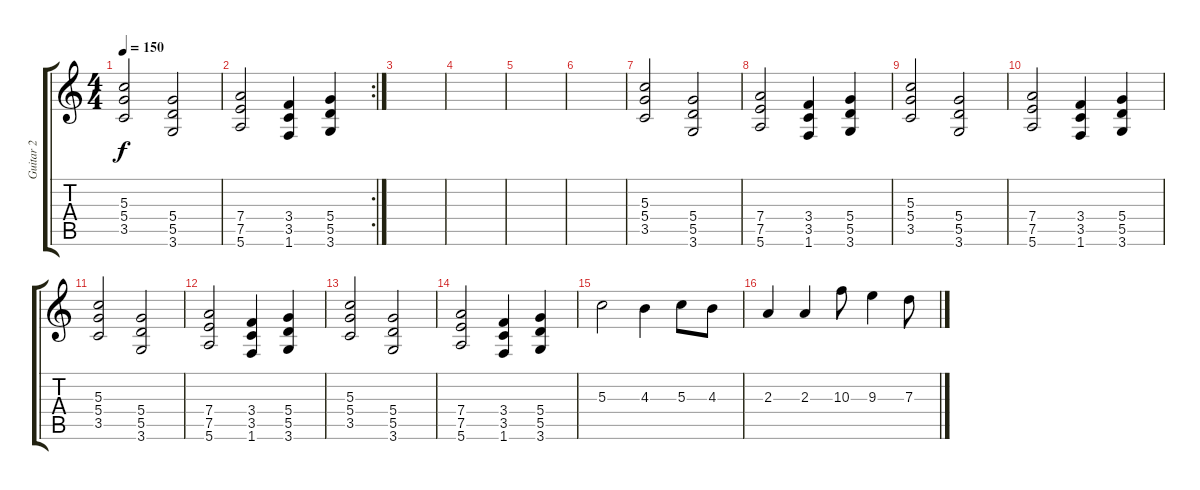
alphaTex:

\track ("Guitar 2" "Guitar 2") {instrument overdrivenguitar}
\staff {score tabs}
\tuning (E4 B3 G3 D3 A2 E2) {hide}
\ts (4 4)
\tempo 150
\clef g2
\ks c
(5.3 5.4 3.5).2{dy f} (5.4 5.5 3.6).2 |
\rc 2
(7.4 7.5 5.6).2 (3.4 3.5 1.6).4 (5.4 5.5 3.6).4 |
|
|
|
|
(5.3 5.4 3.5).2 (5.4 5.5 3.6).2 |
(7.4 7.5 5.6).2 (3.4 3.5 1.6).4 (5.4 5.5 3.6).4 |
(5.3 5.4 3.5).2 (5.4 5.5 3.6).2 |
(7.4 7.5 5.6).2 (3.4 3.5 1.6).4 (5.4 5.5 3.6).4 |
(5.3 5.4 3.5).2 (5.4 5.5 3.6).2 |
(7.4 7.5 5.6).2 (3.4 3.5 1.6).4 (5.4 5.5 3.6).4 |
(5.3 5.4 3.5).2 (5.4 5.5 3.6).2 |
(7.4 7.5 5.6).2 (3.4 3.5 1.6).4 (5.4 5.5 3.6).4 |
5.3.2 4.3.4 5.3.8 4.3.8 |
2.3.4 2.3.4 10.3.8 9.3.4 7.3.8
